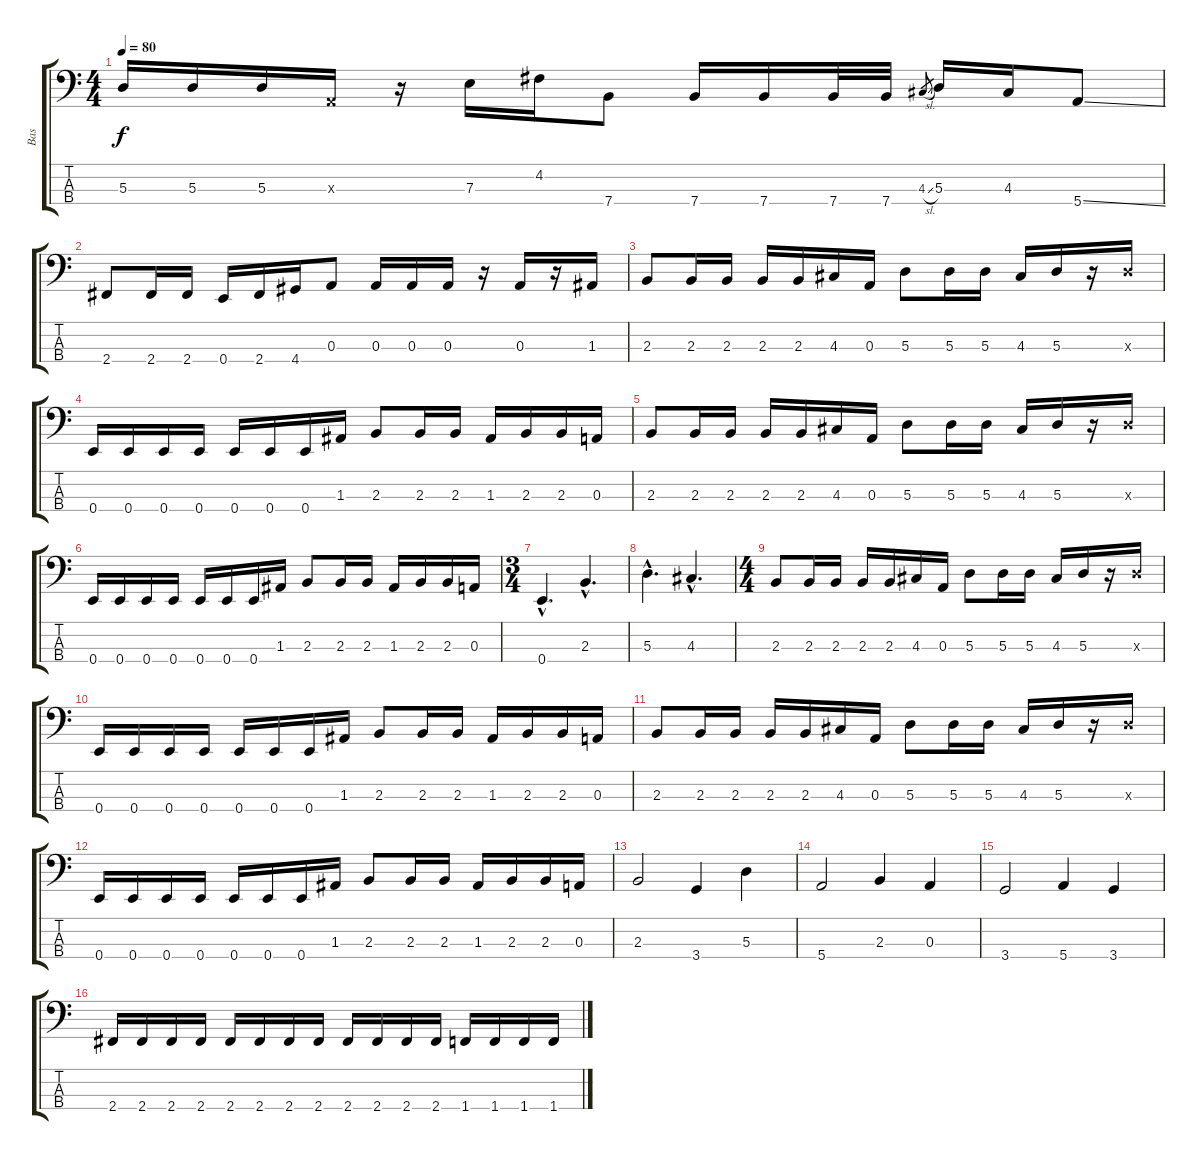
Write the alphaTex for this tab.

\track ("Bas" "Bas") {instrument electricbassfinger}
\staff {score tabs}
\tuning (G2 D2 A1 E1) {hide}
\ts (4 4)
\tempo 80
\clef f4
\ks c
5.3{t}.16{dy f} 5.3.16 5.3.16 0.3{x}.16 r.16 7.3.16 4.2.16 7.4.8 7.4.16 7.4.16 7.4.32 7.4.32 4.3{sl}.8{gr} 5.3.16 4.3.16 5.4{ss}.8 |
2.4.8 2.4.16 2.4.16 0.4.16 2.4.16 4.4.16 0.3.8 0.3.16 0.3.16 0.3.16 r.16 0.3.16 r.16 1.3.16 |
2.3.8 2.3.16 2.3.16 2.3.16 2.3.16 4.3.16 0.3.16 5.3.8 5.3.16 5.3.16 4.3.16 5.3.16 r.16 5.3{x}.16 |
0.4.16 0.4.16 0.4.16 0.4.16 0.4.16 0.4.16 0.4.16 1.3.16 2.3.8 2.3.16 2.3.16 1.3.16 2.3.16 2.3.16 0.3.16 |
2.3.8 2.3.16 2.3.16 2.3.16 2.3.16 4.3.16 0.3.16 5.3.8 5.3.16 5.3.16 4.3.16 5.3.16 r.16 5.3{x}.16 |
0.4.16 0.4.16 0.4.16 0.4.16 0.4.16 0.4.16 0.4.16 1.3.16 2.3.8 2.3.16 2.3.16 1.3.16 2.3.16 2.3.16 0.3.16 |
\ts (3 4)
0.4{hac}.4{d} 2.3{hac}.4{d} |
5.3{hac}.4{d} 4.3{hac}.4{d} |
\ts (4 4)
2.3.8 2.3.16 2.3.16 2.3.16 2.3.16 4.3.16 0.3.16 5.3.8 5.3.16 5.3.16 4.3.16 5.3.16 r.16 5.3{x}.16 |
0.4.16 0.4.16 0.4.16 0.4.16 0.4.16 0.4.16 0.4.16 1.3.16 2.3.8 2.3.16 2.3.16 1.3.16 2.3.16 2.3.16 0.3.16 |
2.3.8 2.3.16 2.3.16 2.3.16 2.3.16 4.3.16 0.3.16 5.3.8 5.3.16 5.3.16 4.3.16 5.3.16 r.16 5.3{x}.16 |
0.4.16 0.4.16 0.4.16 0.4.16 0.4.16 0.4.16 0.4.16 1.3.16 2.3.8 2.3.16 2.3.16 1.3.16 2.3.16 2.3.16 0.3.16 |
2.3.2 3.4.4 5.3.4 |
5.4.2 2.3.4 0.3.4 |
3.4.2 5.4.4 3.4.4 |
2.4.16 2.4.16 2.4.16 2.4.16 2.4.16 2.4.16 2.4.16 2.4.16 2.4.16 2.4.16 2.4.16 2.4.16 1.4.16 1.4.16 1.4.16 1.4.16
